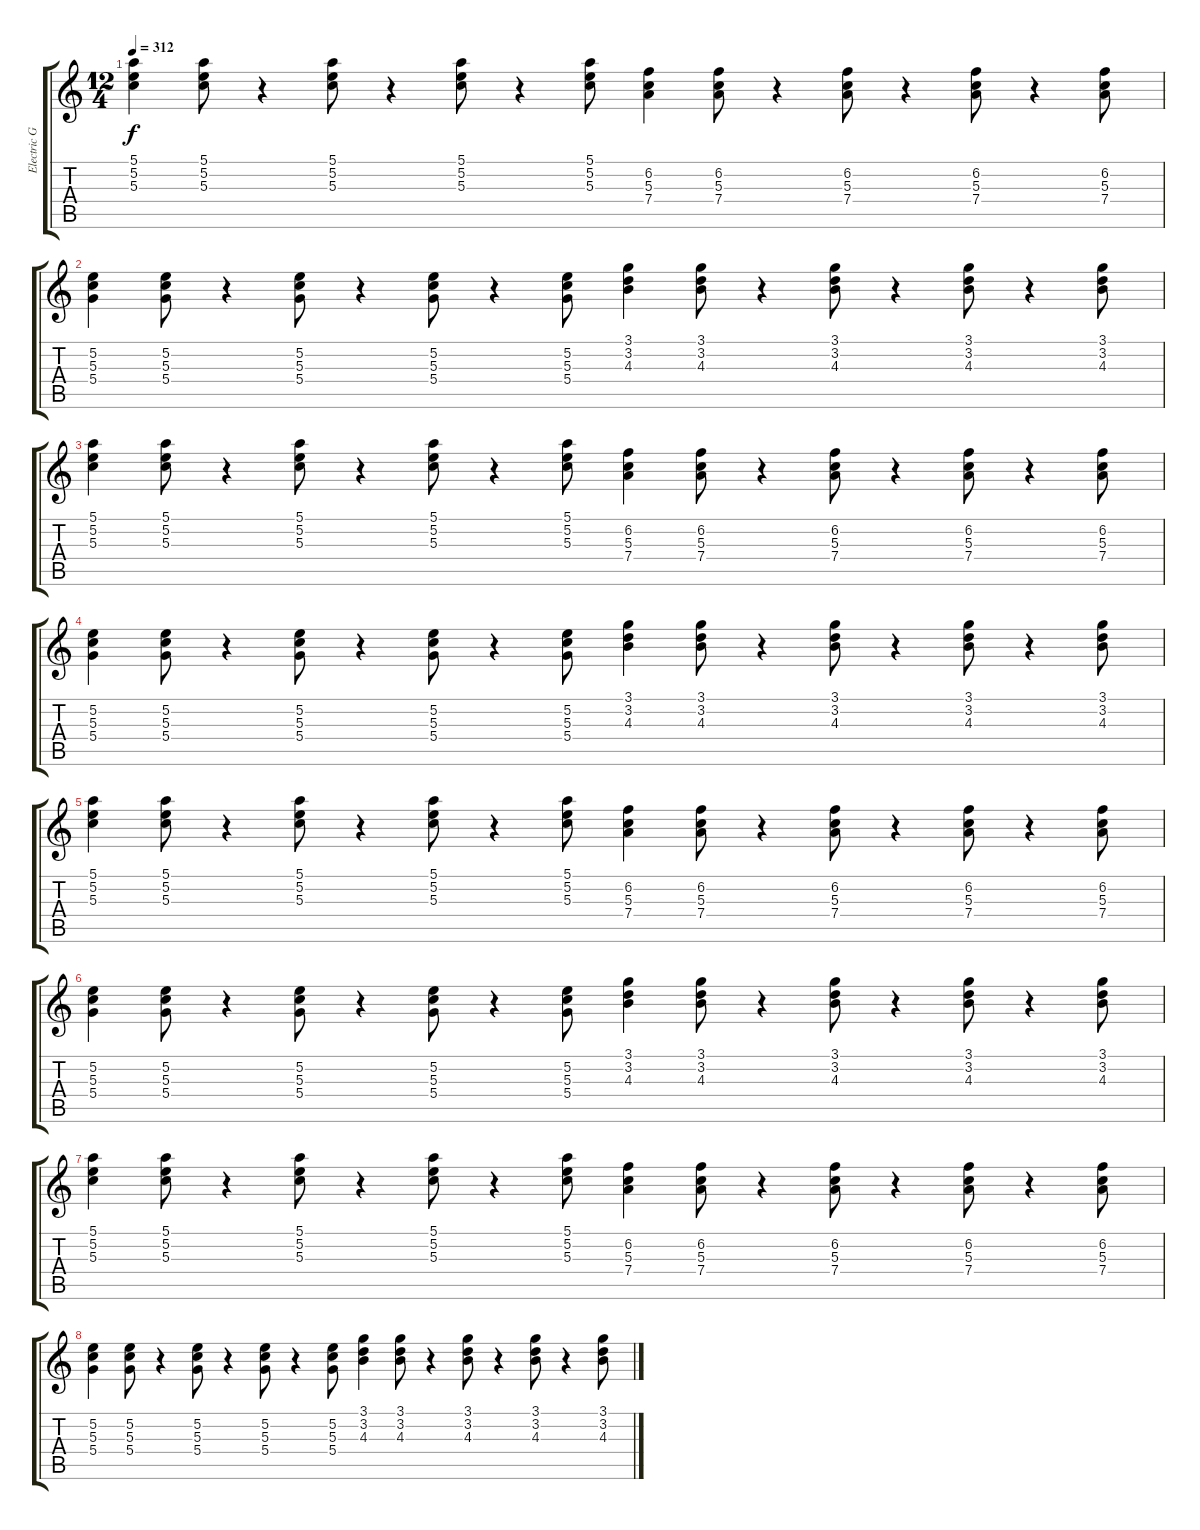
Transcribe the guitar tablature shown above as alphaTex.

\track ("Electric Guitar" "Electric G") {instrument electricguitarclean}
\staff {score tabs}
\tuning (E4 B3 G3 D3 A2 E2) {hide}
\ts (12 4)
\tempo 312
\clef g2
\ks c
(5.1 5.2 5.3).4{dy f instrument electricguitarclean} (5.1 5.2 5.3).8 r.4 (5.1 5.2 5.3).8 r.4 (5.1 5.2 5.3).8 r.4 (5.1 5.2 5.3).8 (6.2 5.3 7.4).4 (6.2 5.3 7.4).8 r.4 (6.2 5.3 7.4).8 r.4 (6.2 5.3 7.4).8 r.4 (6.2 5.3 7.4).8 |
(5.2 5.3 5.4).4 (5.2 5.3 5.4).8 r.4 (5.2 5.3 5.4).8 r.4 (5.2 5.3 5.4).8 r.4 (5.2 5.3 5.4).8 (3.1 3.2 4.3).4 (3.1 3.2 4.3).8 r.4 (3.1 3.2 4.3).8 r.4 (3.1 3.2 4.3).8 r.4 (3.1 3.2 4.3).8 |
(5.1 5.2 5.3).4 (5.1 5.2 5.3).8 r.4 (5.1 5.2 5.3).8 r.4 (5.1 5.2 5.3).8 r.4 (5.1 5.2 5.3).8 (6.2 5.3 7.4).4 (6.2 5.3 7.4).8 r.4 (6.2 5.3 7.4).8 r.4 (6.2 5.3 7.4).8 r.4 (6.2 5.3 7.4).8 |
(5.2 5.3 5.4).4 (5.2 5.3 5.4).8 r.4 (5.2 5.3 5.4).8 r.4 (5.2 5.3 5.4).8 r.4 (5.2 5.3 5.4).8 (3.1 3.2 4.3).4 (3.1 3.2 4.3).8 r.4 (3.1 3.2 4.3).8 r.4 (3.1 3.2 4.3).8 r.4 (3.1 3.2 4.3).8 |
(5.1 5.2 5.3).4 (5.1 5.2 5.3).8 r.4 (5.1 5.2 5.3).8 r.4 (5.1 5.2 5.3).8 r.4 (5.1 5.2 5.3).8 (6.2 5.3 7.4).4 (6.2 5.3 7.4).8 r.4 (6.2 5.3 7.4).8 r.4 (6.2 5.3 7.4).8 r.4 (6.2 5.3 7.4).8 |
(5.2 5.3 5.4).4 (5.2 5.3 5.4).8 r.4 (5.2 5.3 5.4).8 r.4 (5.2 5.3 5.4).8 r.4 (5.2 5.3 5.4).8 (3.1 3.2 4.3).4 (3.1 3.2 4.3).8 r.4 (3.1 3.2 4.3).8 r.4 (3.1 3.2 4.3).8 r.4 (3.1 3.2 4.3).8 |
(5.1 5.2 5.3).4 (5.1 5.2 5.3).8 r.4 (5.1 5.2 5.3).8 r.4 (5.1 5.2 5.3).8 r.4 (5.1 5.2 5.3).8 (6.2 5.3 7.4).4 (6.2 5.3 7.4).8 r.4 (6.2 5.3 7.4).8 r.4 (6.2 5.3 7.4).8 r.4 (6.2 5.3 7.4).8 |
(5.2 5.3 5.4).4 (5.2 5.3 5.4).8 r.4 (5.2 5.3 5.4).8 r.4 (5.2 5.3 5.4).8 r.4 (5.2 5.3 5.4).8 (3.1 3.2 4.3).4 (3.1 3.2 4.3).8 r.4 (3.1 3.2 4.3).8 r.4 (3.1 3.2 4.3).8 r.4 (3.1 3.2 4.3).8
